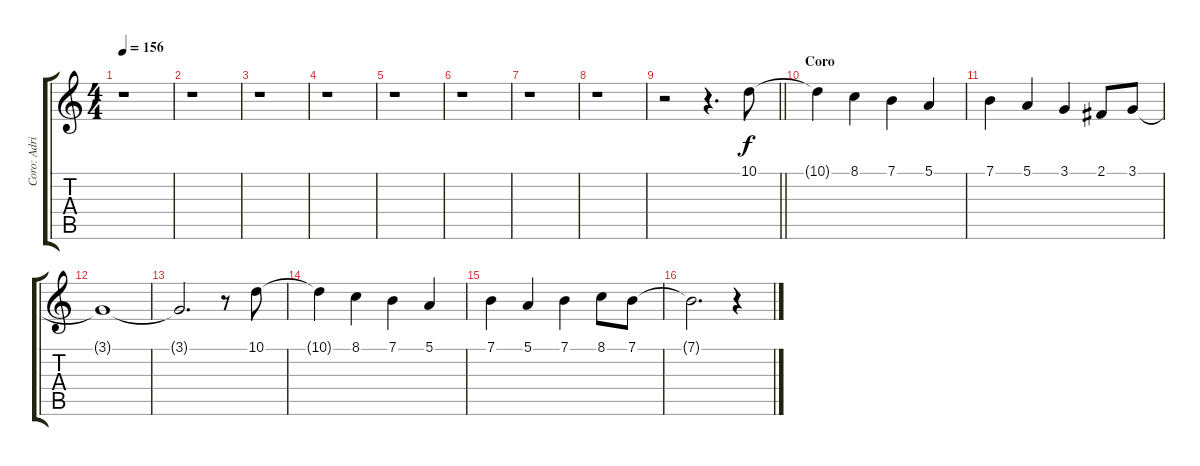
\track ("Coro: Adrian y Steve" "Coro: Adri") {instrument choiraahs}
\staff {score tabs}
\tuning (E4 B3 G3 D3 A2 E2) {hide}
\ts (4 4)
\tempo 156
\clef g2
\ks c
r.1{dy f} |
r.1 |
r.1 |
r.1 |
r.1 |
r.1 |
r.1 |
r.1 |
\barLineRight lightlight
r.2 r.4{d} 10.1.8 |
\section ("" "Coro")
10.1{t}.4 8.1.4 7.1.4 5.1.4 |
7.1.4 5.1.4 3.1.4 2.1.8 3.1.8 |
3.1{t}.1 |
3.1{t}.2{d} r.8 10.1.8 |
10.1{t}.4 8.1.4 7.1.4 5.1.4 |
7.1.4 5.1.4 7.1.4 8.1.8 7.1.8 |
7.1{t}.2{d} r.4
